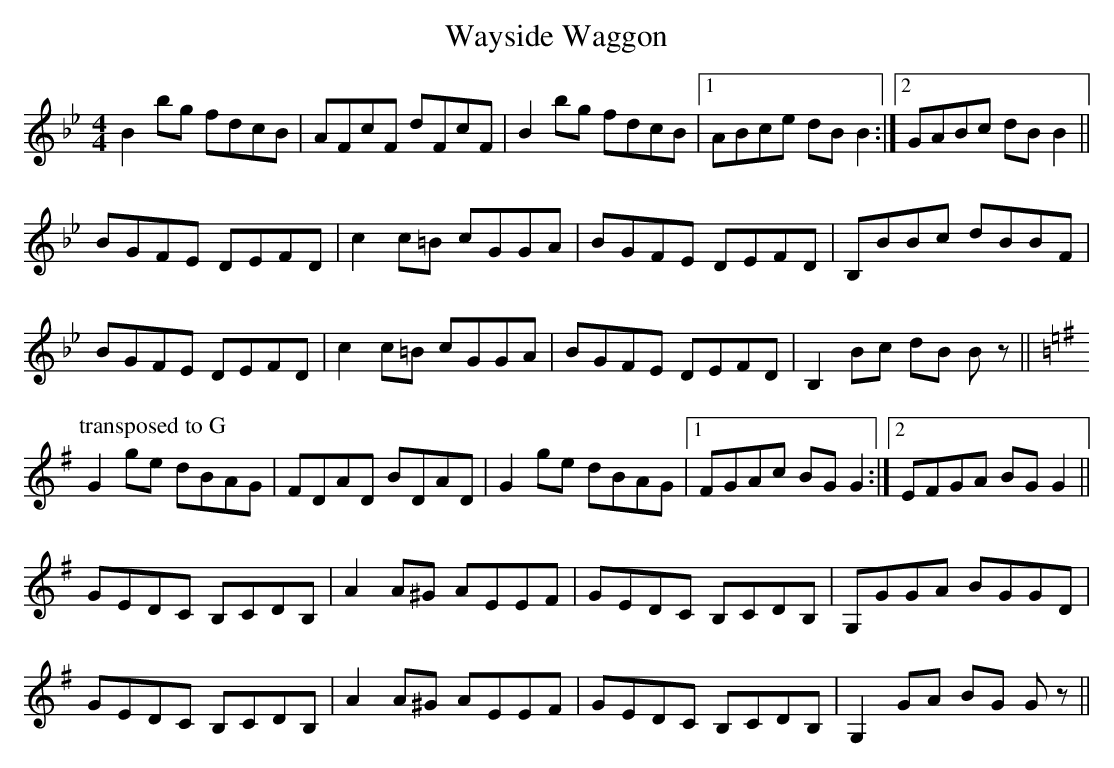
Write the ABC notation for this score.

X:1
T: Wayside Waggon
L: 1/8
M: 4/4
K: Bb
B2 bg fdcB | AFcF dFcF | B2 bg fdcB |1 ABce dB B2 :|2\
GABc dB B2 ||
BGFE DEFD | c2 c=B cGGA | BGFE DEFD | B,BBc dBBF |
BGFE DEFD | c2 c=B cGGA | BGFE DEFD | B,2 Bc dB Bz ||
P: transposed to G
K: G
G2 ge dBAG | FDAD BDAD | G2 ge dBAG |1 FGAc BG G2 :|2\
EFGA BG G2 ||
GEDC B,CDB, | A2 A^G AEEF | GEDC B,CDB, | G,GGA BGGD |
GEDC B,CDB, | A2 A^G AEEF | GEDC B,CDB, | G,2 GA BG Gz ||
